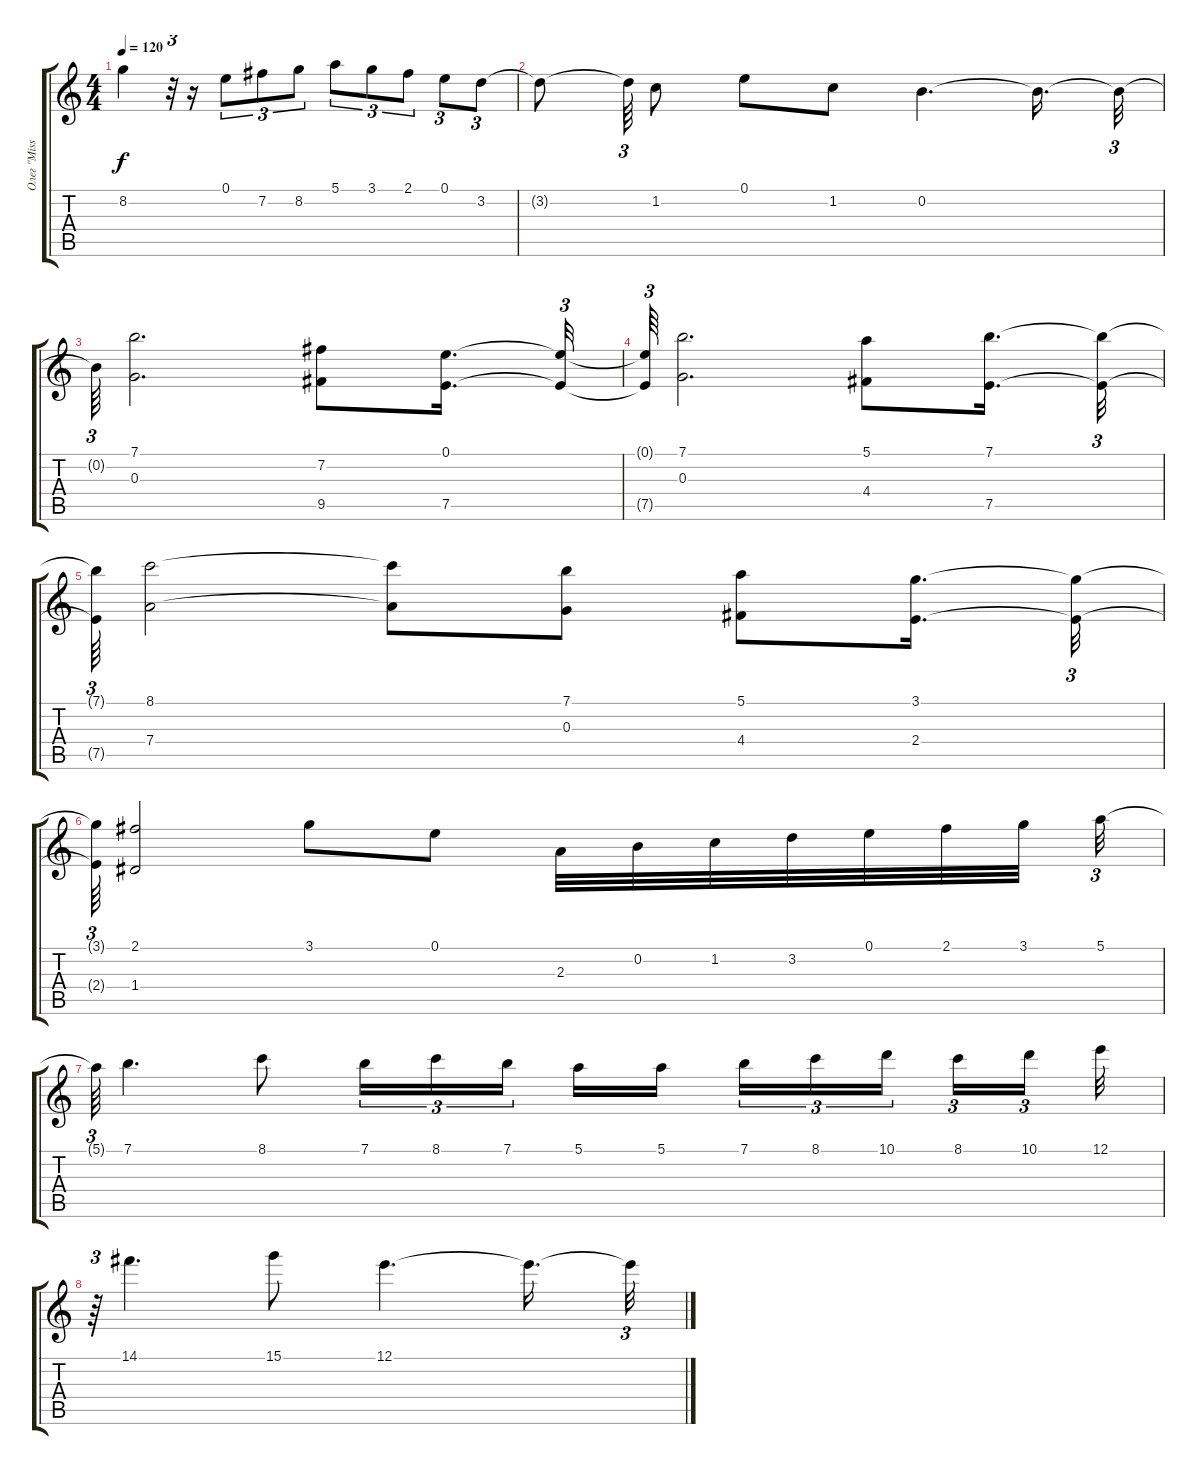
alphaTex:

\track ("Олег \"Mission\" Мишин" "Олег \"Miss") {instrument distortionguitar}
\staff {score tabs}
\tuning (E4 B3 G3 D3 A2 E2) {hide}
\ts (4 4)
\tempo 120
\clef g2
\ks c
8.2.4{dy f} r.32{tu (3 2)} r.16 0.1.8{tu (3 2)} 7.2.8{tu (3 2)} 8.2.8{tu (3 2)} 5.1.8{tu (3 2)} 3.1.8{tu (3 2)} 2.1.8{tu (3 2)} 0.1.8{tu (3 2)} 3.2.8{tu (3 2)} |
3.2{t}.8 3.2{t}.64{tu (3 2)} 1.2.8 0.1.8 1.2.8 0.2.4{d} 0.2{t}.16{d} 0.2{t}.32{tu (3 2)} |
0.2{t}.64{tu (3 2)} (7.1 0.3).2{d} (7.2 9.5).8 (0.1 7.5).16{d} (0.1{t} 7.5{t}).32{tu (3 2)} |
(0.1{t} 7.5{t}).64{tu (3 2)} (7.1 0.3).2{d} (5.1 4.4).8 (7.1 7.5).16{d} (7.1{t} 7.5{t}).32{tu (3 2)} |
(7.1{t} 7.5{t}).64{tu (3 2)} (8.1 7.4).2 (8.1{t} 7.4{t}).8 (7.1 0.3).8 (5.1 4.4).8 (3.1 2.4).16{d} (3.1{t} 2.4{t}).32{tu (3 2)} |
(3.1{t} 2.4{t}).64{tu (3 2)} (2.1 1.4).2 3.1.8 0.1.8 2.3.32 0.2.32 1.2.32 3.2.32 0.1.32 2.1.32 3.1.32{beam splitsecondary} 5.1.32{tu (3 2)} |
5.1{t}.64{tu (3 2)} 7.1.4{d} 8.1.8 7.1.16{tu (3 2)} 8.1.16{tu (3 2)} 7.1.16{tu (3 2) beam splitsecondary} 5.1.16 5.1.16 7.1.16{tu (3 2)} 8.1.16{tu (3 2)} 10.1.16{tu (3 2) beam splitsecondary} 8.1.16{tu (3 2)} 10.1.16{tu (3 2) beam splitsecondary} 12.1.32 |
r.64{tu (3 2)} 14.1.4{d} 15.1.8 12.1.4{d} 12.1{t}.16{d} 12.1{t}.32{tu (3 2)}
